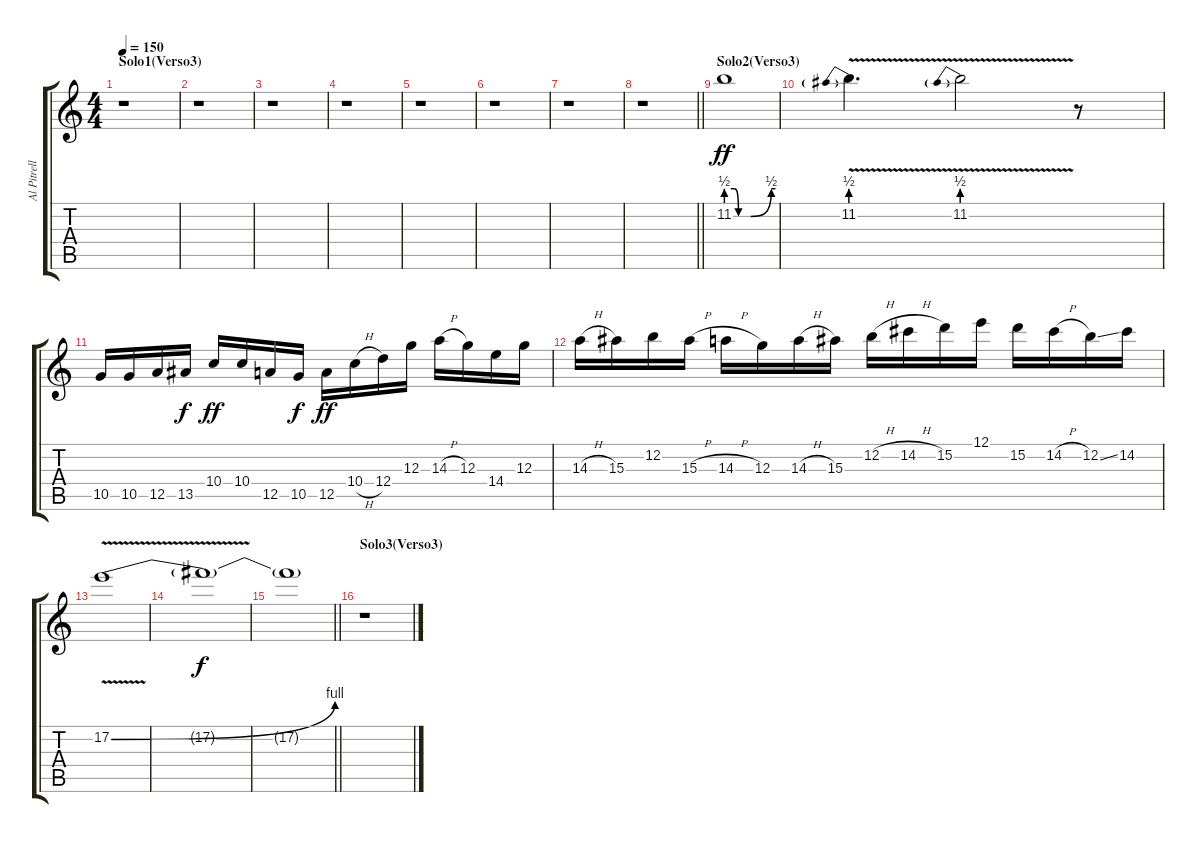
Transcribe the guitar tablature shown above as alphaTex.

\track ("Al Pitrelli Solo" "Al Pitrell") {instrument distortionguitar}
\staff {score tabs}
\tuning (E4 B3 G3 D3 A2 E2) {hide}
\ts (4 4)
\section ("" "Solo1(Verso3)")
\tempo 150
\clef g2
\ks c
r.1{dy mf} |
r.1 |
r.1 |
r.1 |
r.1 |
r.1 |
r.1 |
\barLineRight lightlight
r.1 |
\section ("" "Solo2(Verso3)")
11.2{be (custom 0 2 10 2 15 0 30 0 55 2 60 2)}.1{dy ff} |
11.2{be (prebend 0 2 60 2) v}.4{d} 11.2{be (prebend 0 2 60 2) v}.2 r.8 |
10.5.16 10.5.16 12.5.16 13.5.16{dy f} 10.4.16{dy ff} 10.4.16 12.5.16 10.5.16{dy f} 12.5.16{dy ff} 10.4{h}.16 12.4.16 12.3.16 14.3{h}.16 12.3.16 14.4.16 12.3.16 |
14.3{h}.16 15.3.16 12.2.16 15.3{h}.16 14.3{h}.16 12.3.16 14.3{h}.16 15.3.16 12.2{h}.16 14.2{h}.16 15.2.16 12.1.16 15.2.16 14.2{h}.16 12.2{ss}.16 14.2.16 |
17.2{be (bend 0 0 60 4) v}.1 |
17.2{t}.1{dy f volume 0} |
\barLineRight lightlight
17.2{t}.1 |
\section ("" "Solo3(Verso3)")
r.1
